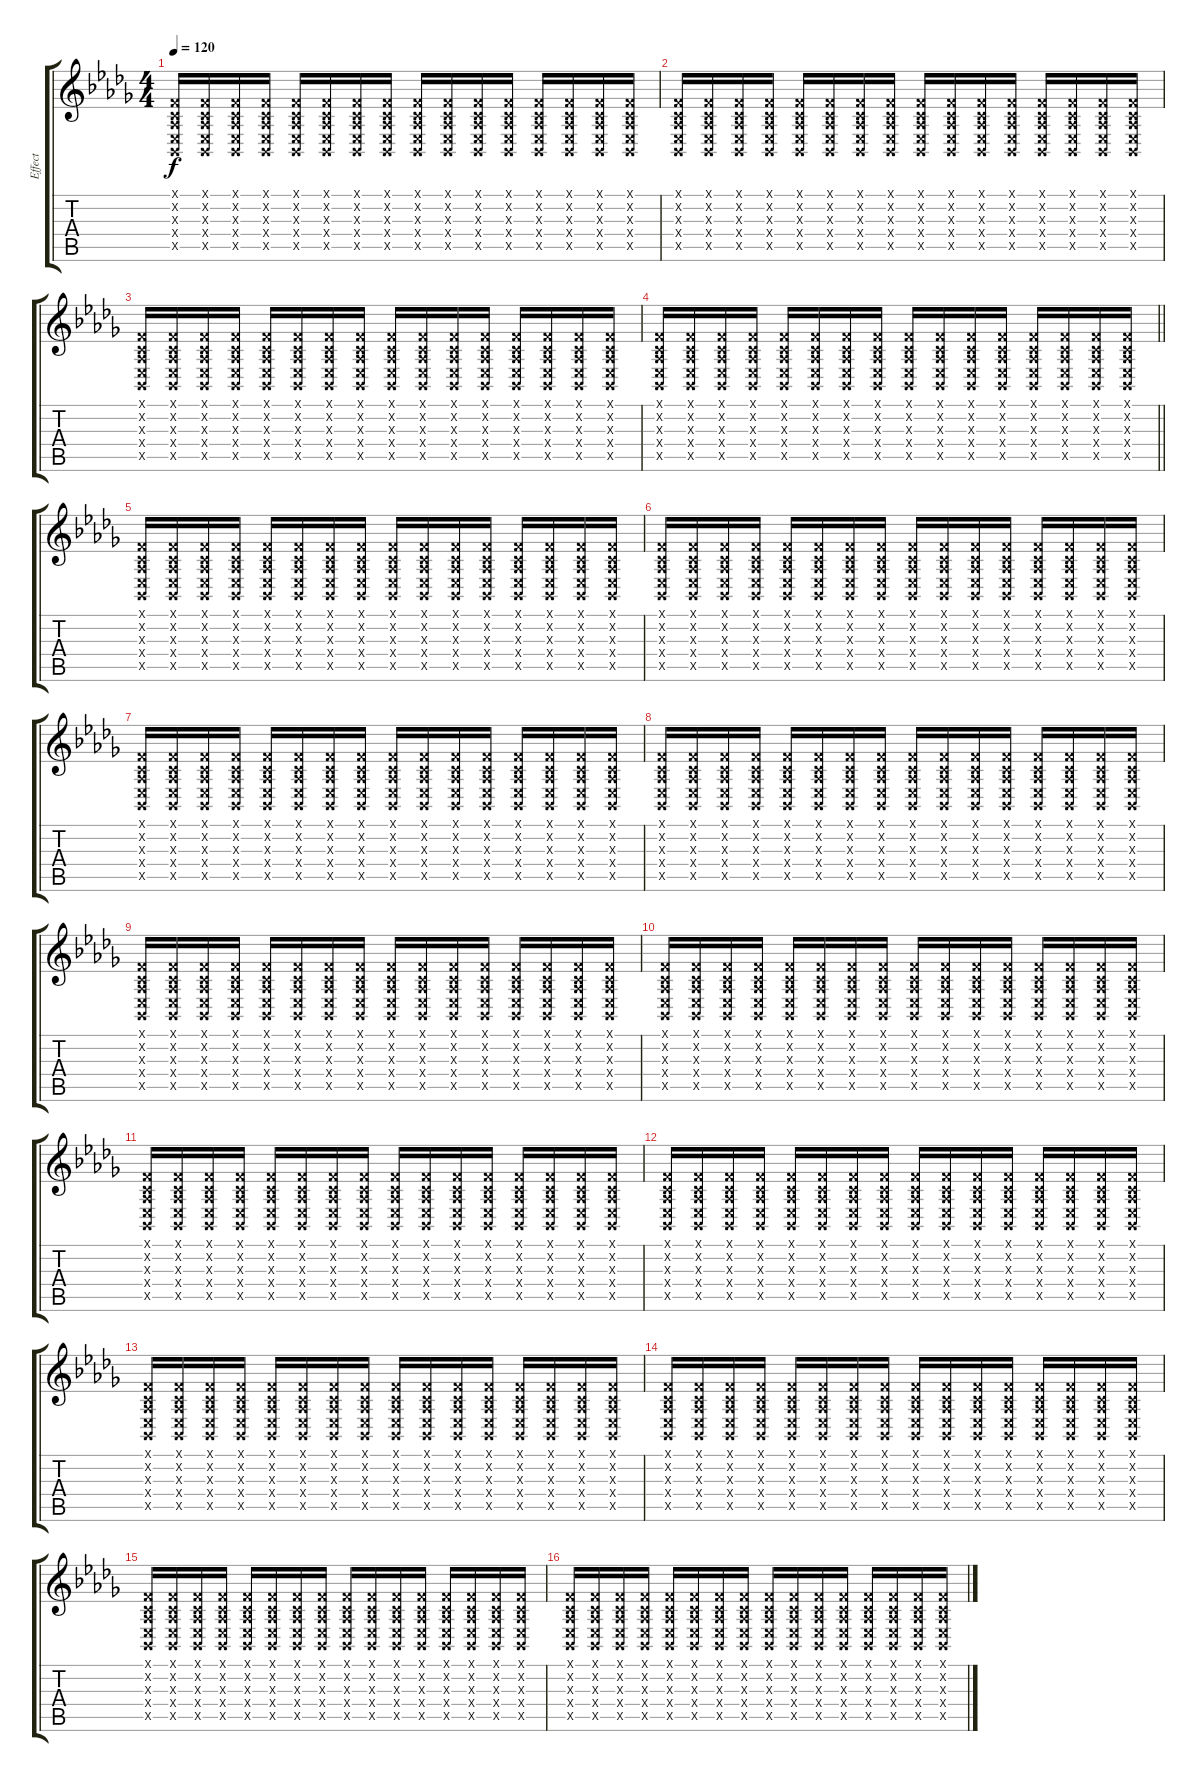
\track ("Effect" "Effect") {instrument guitarfretnoise}
\staff {score tabs}
\tuning (E4 B3 G3 D3 A2 E2) {hide}
\ts (4 4)
\tempo 120
\clef g2
\ks db
(1.1{x} 1.2{x} 1.3{x} 1.4{x} 1.5{x}).16{dy f} (1.1{x} 1.2{x} 1.3{x} 1.4{x} 1.5{x}).16 (1.1{x} 1.2{x} 1.3{x} 1.4{x} 1.5{x}).16 (1.1{x} 1.2{x} 1.3{x} 1.4{x} 1.5{x}).16 (1.1{x} 1.2{x} 1.3{x} 1.4{x} 1.5{x}).16 (1.1{x} 1.2{x} 1.3{x} 1.4{x} 1.5{x}).16 (1.1{x} 1.2{x} 1.3{x} 1.4{x} 1.5{x}).16 (1.1{x} 1.2{x} 1.3{x} 1.4{x} 1.5{x}).16 (1.1{x} 1.2{x} 1.3{x} 1.4{x} 1.5{x}).16 (1.1{x} 1.2{x} 1.3{x} 1.4{x} 1.5{x}).16 (1.1{x} 1.2{x} 1.3{x} 1.4{x} 1.5{x}).16 (1.1{x} 1.2{x} 1.3{x} 1.4{x} 1.5{x}).16 (1.1{x} 1.2{x} 1.3{x} 1.4{x} 1.5{x}).16 (1.1{x} 1.2{x} 1.3{x} 1.4{x} 1.5{x}).16 (1.1{x} 1.2{x} 1.3{x} 1.4{x} 1.5{x}).16 (1.1{x} 1.2{x} 1.3{x} 1.4{x} 1.5{x}).16 |
(1.1{x} 1.2{x} 1.3{x} 1.4{x} 1.5{x}).16 (1.1{x} 1.2{x} 1.3{x} 1.4{x} 1.5{x}).16 (1.1{x} 1.2{x} 1.3{x} 1.4{x} 1.5{x}).16 (1.1{x} 1.2{x} 1.3{x} 1.4{x} 1.5{x}).16 (1.1{x} 1.2{x} 1.3{x} 1.4{x} 1.5{x}).16 (1.1{x} 1.2{x} 1.3{x} 1.4{x} 1.5{x}).16 (1.1{x} 1.2{x} 1.3{x} 1.4{x} 1.5{x}).16 (1.1{x} 1.2{x} 1.3{x} 1.4{x} 1.5{x}).16 (1.1{x} 1.2{x} 1.3{x} 1.4{x} 1.5{x}).16 (1.1{x} 1.2{x} 1.3{x} 1.4{x} 1.5{x}).16 (1.1{x} 1.2{x} 1.3{x} 1.4{x} 1.5{x}).16 (1.1{x} 1.2{x} 1.3{x} 1.4{x} 1.5{x}).16 (1.1{x} 1.2{x} 1.3{x} 1.4{x} 1.5{x}).16 (1.1{x} 1.2{x} 1.3{x} 1.4{x} 1.5{x}).16 (1.1{x} 1.2{x} 1.3{x} 1.4{x} 1.5{x}).16 (1.1{x} 1.2{x} 1.3{x} 1.4{x} 1.5{x}).16 |
(1.1{x} 1.2{x} 1.3{x} 1.4{x} 1.5{x}).16 (1.1{x} 1.2{x} 1.3{x} 1.4{x} 1.5{x}).16 (1.1{x} 1.2{x} 1.3{x} 1.4{x} 1.5{x}).16 (1.1{x} 1.2{x} 1.3{x} 1.4{x} 1.5{x}).16 (1.1{x} 1.2{x} 1.3{x} 1.4{x} 1.5{x}).16 (1.1{x} 1.2{x} 1.3{x} 1.4{x} 1.5{x}).16 (1.1{x} 1.2{x} 1.3{x} 1.4{x} 1.5{x}).16 (1.1{x} 1.2{x} 1.3{x} 1.4{x} 1.5{x}).16 (1.1{x} 1.2{x} 1.3{x} 1.4{x} 1.5{x}).16 (1.1{x} 1.2{x} 1.3{x} 1.4{x} 1.5{x}).16 (1.1{x} 1.2{x} 1.3{x} 1.4{x} 1.5{x}).16 (1.1{x} 1.2{x} 1.3{x} 1.4{x} 1.5{x}).16 (1.1{x} 1.2{x} 1.3{x} 1.4{x} 1.5{x}).16 (1.1{x} 1.2{x} 1.3{x} 1.4{x} 1.5{x}).16 (1.1{x} 1.2{x} 1.3{x} 1.4{x} 1.5{x}).16 (1.1{x} 1.2{x} 1.3{x} 1.4{x} 1.5{x}).16 |
\barLineRight lightlight
(1.1{x} 1.2{x} 1.3{x} 1.4{x} 1.5{x}).16 (1.1{x} 1.2{x} 1.3{x} 1.4{x} 1.5{x}).16 (1.1{x} 1.2{x} 1.3{x} 1.4{x} 1.5{x}).16 (1.1{x} 1.2{x} 1.3{x} 1.4{x} 1.5{x}).16 (1.1{x} 1.2{x} 1.3{x} 1.4{x} 1.5{x}).16 (1.1{x} 1.2{x} 1.3{x} 1.4{x} 1.5{x}).16 (1.1{x} 1.2{x} 1.3{x} 1.4{x} 1.5{x}).16 (1.1{x} 1.2{x} 1.3{x} 1.4{x} 1.5{x}).16 (1.1{x} 1.2{x} 1.3{x} 1.4{x} 1.5{x}).16 (1.1{x} 1.2{x} 1.3{x} 1.4{x} 1.5{x}).16 (1.1{x} 1.2{x} 1.3{x} 1.4{x} 1.5{x}).16 (1.1{x} 1.2{x} 1.3{x} 1.4{x} 1.5{x}).16 (1.1{x} 1.2{x} 1.3{x} 1.4{x} 1.5{x}).16 (1.1{x} 1.2{x} 1.3{x} 1.4{x} 1.5{x}).16 (1.1{x} 1.2{x} 1.3{x} 1.4{x} 1.5{x}).16 (1.1{x} 1.2{x} 1.3{x} 1.4{x} 1.5{x}).16 |
(1.1{x} 1.2{x} 1.3{x} 1.4{x} 1.5{x}).16 (1.1{x} 1.2{x} 1.3{x} 1.4{x} 1.5{x}).16 (1.1{x} 1.2{x} 1.3{x} 1.4{x} 1.5{x}).16 (1.1{x} 1.2{x} 1.3{x} 1.4{x} 1.5{x}).16 (1.1{x} 1.2{x} 1.3{x} 1.4{x} 1.5{x}).16 (1.1{x} 1.2{x} 1.3{x} 1.4{x} 1.5{x}).16 (1.1{x} 1.2{x} 1.3{x} 1.4{x} 1.5{x}).16 (1.1{x} 1.2{x} 1.3{x} 1.4{x} 1.5{x}).16 (1.1{x} 1.2{x} 1.3{x} 1.4{x} 1.5{x}).16 (1.1{x} 1.2{x} 1.3{x} 1.4{x} 1.5{x}).16 (1.1{x} 1.2{x} 1.3{x} 1.4{x} 1.5{x}).16 (1.1{x} 1.2{x} 1.3{x} 1.4{x} 1.5{x}).16 (1.1{x} 1.2{x} 1.3{x} 1.4{x} 1.5{x}).16 (1.1{x} 1.2{x} 1.3{x} 1.4{x} 1.5{x}).16 (1.1{x} 1.2{x} 1.3{x} 1.4{x} 1.5{x}).16 (1.1{x} 1.2{x} 1.3{x} 1.4{x} 1.5{x}).16 |
(1.1{x} 1.2{x} 1.3{x} 1.4{x} 1.5{x}).16 (1.1{x} 1.2{x} 1.3{x} 1.4{x} 1.5{x}).16 (1.1{x} 1.2{x} 1.3{x} 1.4{x} 1.5{x}).16 (1.1{x} 1.2{x} 1.3{x} 1.4{x} 1.5{x}).16 (1.1{x} 1.2{x} 1.3{x} 1.4{x} 1.5{x}).16 (1.1{x} 1.2{x} 1.3{x} 1.4{x} 1.5{x}).16 (1.1{x} 1.2{x} 1.3{x} 1.4{x} 1.5{x}).16 (1.1{x} 1.2{x} 1.3{x} 1.4{x} 1.5{x}).16 (1.1{x} 1.2{x} 1.3{x} 1.4{x} 1.5{x}).16 (1.1{x} 1.2{x} 1.3{x} 1.4{x} 1.5{x}).16 (1.1{x} 1.2{x} 1.3{x} 1.4{x} 1.5{x}).16 (1.1{x} 1.2{x} 1.3{x} 1.4{x} 1.5{x}).16 (1.1{x} 1.2{x} 1.3{x} 1.4{x} 1.5{x}).16 (1.1{x} 1.2{x} 1.3{x} 1.4{x} 1.5{x}).16 (1.1{x} 1.2{x} 1.3{x} 1.4{x} 1.5{x}).16 (1.1{x} 1.2{x} 1.3{x} 1.4{x} 1.5{x}).16 |
(1.1{x} 1.2{x} 1.3{x} 1.4{x} 1.5{x}).16 (1.1{x} 1.2{x} 1.3{x} 1.4{x} 1.5{x}).16 (1.1{x} 1.2{x} 1.3{x} 1.4{x} 1.5{x}).16 (1.1{x} 1.2{x} 1.3{x} 1.4{x} 1.5{x}).16 (1.1{x} 1.2{x} 1.3{x} 1.4{x} 1.5{x}).16 (1.1{x} 1.2{x} 1.3{x} 1.4{x} 1.5{x}).16 (1.1{x} 1.2{x} 1.3{x} 1.4{x} 1.5{x}).16 (1.1{x} 1.2{x} 1.3{x} 1.4{x} 1.5{x}).16 (1.1{x} 1.2{x} 1.3{x} 1.4{x} 1.5{x}).16 (1.1{x} 1.2{x} 1.3{x} 1.4{x} 1.5{x}).16 (1.1{x} 1.2{x} 1.3{x} 1.4{x} 1.5{x}).16 (1.1{x} 1.2{x} 1.3{x} 1.4{x} 1.5{x}).16 (1.1{x} 1.2{x} 1.3{x} 1.4{x} 1.5{x}).16 (1.1{x} 1.2{x} 1.3{x} 1.4{x} 1.5{x}).16 (1.1{x} 1.2{x} 1.3{x} 1.4{x} 1.5{x}).16 (1.1{x} 1.2{x} 1.3{x} 1.4{x} 1.5{x}).16 |
(1.1{x} 1.2{x} 1.3{x} 1.4{x} 1.5{x}).16 (1.1{x} 1.2{x} 1.3{x} 1.4{x} 1.5{x}).16 (1.1{x} 1.2{x} 1.3{x} 1.4{x} 1.5{x}).16 (1.1{x} 1.2{x} 1.3{x} 1.4{x} 1.5{x}).16 (1.1{x} 1.2{x} 1.3{x} 1.4{x} 1.5{x}).16 (1.1{x} 1.2{x} 1.3{x} 1.4{x} 1.5{x}).16 (1.1{x} 1.2{x} 1.3{x} 1.4{x} 1.5{x}).16 (1.1{x} 1.2{x} 1.3{x} 1.4{x} 1.5{x}).16 (1.1{x} 1.2{x} 1.3{x} 1.4{x} 1.5{x}).16 (1.1{x} 1.2{x} 1.3{x} 1.4{x} 1.5{x}).16 (1.1{x} 1.2{x} 1.3{x} 1.4{x} 1.5{x}).16 (1.1{x} 1.2{x} 1.3{x} 1.4{x} 1.5{x}).16 (1.1{x} 1.2{x} 1.3{x} 1.4{x} 1.5{x}).16 (1.1{x} 1.2{x} 1.3{x} 1.4{x} 1.5{x}).16 (1.1{x} 1.2{x} 1.3{x} 1.4{x} 1.5{x}).16 (1.1{x} 1.2{x} 1.3{x} 1.4{x} 1.5{x}).16 |
(1.1{x} 1.2{x} 1.3{x} 1.4{x} 1.5{x}).16 (1.1{x} 1.2{x} 1.3{x} 1.4{x} 1.5{x}).16 (1.1{x} 1.2{x} 1.3{x} 1.4{x} 1.5{x}).16 (1.1{x} 1.2{x} 1.3{x} 1.4{x} 1.5{x}).16 (1.1{x} 1.2{x} 1.3{x} 1.4{x} 1.5{x}).16 (1.1{x} 1.2{x} 1.3{x} 1.4{x} 1.5{x}).16 (1.1{x} 1.2{x} 1.3{x} 1.4{x} 1.5{x}).16 (1.1{x} 1.2{x} 1.3{x} 1.4{x} 1.5{x}).16 (1.1{x} 1.2{x} 1.3{x} 1.4{x} 1.5{x}).16 (1.1{x} 1.2{x} 1.3{x} 1.4{x} 1.5{x}).16 (1.1{x} 1.2{x} 1.3{x} 1.4{x} 1.5{x}).16 (1.1{x} 1.2{x} 1.3{x} 1.4{x} 1.5{x}).16 (1.1{x} 1.2{x} 1.3{x} 1.4{x} 1.5{x}).16 (1.1{x} 1.2{x} 1.3{x} 1.4{x} 1.5{x}).16 (1.1{x} 1.2{x} 1.3{x} 1.4{x} 1.5{x}).16 (1.1{x} 1.2{x} 1.3{x} 1.4{x} 1.5{x}).16 |
(1.1{x} 1.2{x} 1.3{x} 1.4{x} 1.5{x}).16 (1.1{x} 1.2{x} 1.3{x} 1.4{x} 1.5{x}).16 (1.1{x} 1.2{x} 1.3{x} 1.4{x} 1.5{x}).16 (1.1{x} 1.2{x} 1.3{x} 1.4{x} 1.5{x}).16 (1.1{x} 1.2{x} 1.3{x} 1.4{x} 1.5{x}).16 (1.1{x} 1.2{x} 1.3{x} 1.4{x} 1.5{x}).16 (1.1{x} 1.2{x} 1.3{x} 1.4{x} 1.5{x}).16 (1.1{x} 1.2{x} 1.3{x} 1.4{x} 1.5{x}).16 (1.1{x} 1.2{x} 1.3{x} 1.4{x} 1.5{x}).16 (1.1{x} 1.2{x} 1.3{x} 1.4{x} 1.5{x}).16 (1.1{x} 1.2{x} 1.3{x} 1.4{x} 1.5{x}).16 (1.1{x} 1.2{x} 1.3{x} 1.4{x} 1.5{x}).16 (1.1{x} 1.2{x} 1.3{x} 1.4{x} 1.5{x}).16 (1.1{x} 1.2{x} 1.3{x} 1.4{x} 1.5{x}).16 (1.1{x} 1.2{x} 1.3{x} 1.4{x} 1.5{x}).16 (1.1{x} 1.2{x} 1.3{x} 1.4{x} 1.5{x}).16 |
(1.1{x} 1.2{x} 1.3{x} 1.4{x} 1.5{x}).16 (1.1{x} 1.2{x} 1.3{x} 1.4{x} 1.5{x}).16 (1.1{x} 1.2{x} 1.3{x} 1.4{x} 1.5{x}).16 (1.1{x} 1.2{x} 1.3{x} 1.4{x} 1.5{x}).16 (1.1{x} 1.2{x} 1.3{x} 1.4{x} 1.5{x}).16 (1.1{x} 1.2{x} 1.3{x} 1.4{x} 1.5{x}).16 (1.1{x} 1.2{x} 1.3{x} 1.4{x} 1.5{x}).16 (1.1{x} 1.2{x} 1.3{x} 1.4{x} 1.5{x}).16 (1.1{x} 1.2{x} 1.3{x} 1.4{x} 1.5{x}).16 (1.1{x} 1.2{x} 1.3{x} 1.4{x} 1.5{x}).16 (1.1{x} 1.2{x} 1.3{x} 1.4{x} 1.5{x}).16 (1.1{x} 1.2{x} 1.3{x} 1.4{x} 1.5{x}).16 (1.1{x} 1.2{x} 1.3{x} 1.4{x} 1.5{x}).16 (1.1{x} 1.2{x} 1.3{x} 1.4{x} 1.5{x}).16 (1.1{x} 1.2{x} 1.3{x} 1.4{x} 1.5{x}).16 (1.1{x} 1.2{x} 1.3{x} 1.4{x} 1.5{x}).16 |
(1.1{x} 1.2{x} 1.3{x} 1.4{x} 1.5{x}).16 (1.1{x} 1.2{x} 1.3{x} 1.4{x} 1.5{x}).16 (1.1{x} 1.2{x} 1.3{x} 1.4{x} 1.5{x}).16 (1.1{x} 1.2{x} 1.3{x} 1.4{x} 1.5{x}).16 (1.1{x} 1.2{x} 1.3{x} 1.4{x} 1.5{x}).16 (1.1{x} 1.2{x} 1.3{x} 1.4{x} 1.5{x}).16 (1.1{x} 1.2{x} 1.3{x} 1.4{x} 1.5{x}).16 (1.1{x} 1.2{x} 1.3{x} 1.4{x} 1.5{x}).16 (1.1{x} 1.2{x} 1.3{x} 1.4{x} 1.5{x}).16 (1.1{x} 1.2{x} 1.3{x} 1.4{x} 1.5{x}).16 (1.1{x} 1.2{x} 1.3{x} 1.4{x} 1.5{x}).16 (1.1{x} 1.2{x} 1.3{x} 1.4{x} 1.5{x}).16 (1.1{x} 1.2{x} 1.3{x} 1.4{x} 1.5{x}).16 (1.1{x} 1.2{x} 1.3{x} 1.4{x} 1.5{x}).16 (1.1{x} 1.2{x} 1.3{x} 1.4{x} 1.5{x}).16 (1.1{x} 1.2{x} 1.3{x} 1.4{x} 1.5{x}).16 |
(1.1{x} 1.2{x} 1.3{x} 1.4{x} 1.5{x}).16 (1.1{x} 1.2{x} 1.3{x} 1.4{x} 1.5{x}).16 (1.1{x} 1.2{x} 1.3{x} 1.4{x} 1.5{x}).16 (1.1{x} 1.2{x} 1.3{x} 1.4{x} 1.5{x}).16 (1.1{x} 1.2{x} 1.3{x} 1.4{x} 1.5{x}).16 (1.1{x} 1.2{x} 1.3{x} 1.4{x} 1.5{x}).16 (1.1{x} 1.2{x} 1.3{x} 1.4{x} 1.5{x}).16 (1.1{x} 1.2{x} 1.3{x} 1.4{x} 1.5{x}).16 (1.1{x} 1.2{x} 1.3{x} 1.4{x} 1.5{x}).16 (1.1{x} 1.2{x} 1.3{x} 1.4{x} 1.5{x}).16 (1.1{x} 1.2{x} 1.3{x} 1.4{x} 1.5{x}).16 (1.1{x} 1.2{x} 1.3{x} 1.4{x} 1.5{x}).16 (1.1{x} 1.2{x} 1.3{x} 1.4{x} 1.5{x}).16 (1.1{x} 1.2{x} 1.3{x} 1.4{x} 1.5{x}).16 (1.1{x} 1.2{x} 1.3{x} 1.4{x} 1.5{x}).16 (1.1{x} 1.2{x} 1.3{x} 1.4{x} 1.5{x}).16 |
(1.1{x} 1.2{x} 1.3{x} 1.4{x} 1.5{x}).16 (1.1{x} 1.2{x} 1.3{x} 1.4{x} 1.5{x}).16 (1.1{x} 1.2{x} 1.3{x} 1.4{x} 1.5{x}).16 (1.1{x} 1.2{x} 1.3{x} 1.4{x} 1.5{x}).16 (1.1{x} 1.2{x} 1.3{x} 1.4{x} 1.5{x}).16 (1.1{x} 1.2{x} 1.3{x} 1.4{x} 1.5{x}).16 (1.1{x} 1.2{x} 1.3{x} 1.4{x} 1.5{x}).16 (1.1{x} 1.2{x} 1.3{x} 1.4{x} 1.5{x}).16 (1.1{x} 1.2{x} 1.3{x} 1.4{x} 1.5{x}).16 (1.1{x} 1.2{x} 1.3{x} 1.4{x} 1.5{x}).16 (1.1{x} 1.2{x} 1.3{x} 1.4{x} 1.5{x}).16 (1.1{x} 1.2{x} 1.3{x} 1.4{x} 1.5{x}).16 (1.1{x} 1.2{x} 1.3{x} 1.4{x} 1.5{x}).16 (1.1{x} 1.2{x} 1.3{x} 1.4{x} 1.5{x}).16 (1.1{x} 1.2{x} 1.3{x} 1.4{x} 1.5{x}).16 (1.1{x} 1.2{x} 1.3{x} 1.4{x} 1.5{x}).16 |
(1.1{x} 1.2{x} 1.3{x} 1.4{x} 1.5{x}).16 (1.1{x} 1.2{x} 1.3{x} 1.4{x} 1.5{x}).16 (1.1{x} 1.2{x} 1.3{x} 1.4{x} 1.5{x}).16 (1.1{x} 1.2{x} 1.3{x} 1.4{x} 1.5{x}).16 (1.1{x} 1.2{x} 1.3{x} 1.4{x} 1.5{x}).16 (1.1{x} 1.2{x} 1.3{x} 1.4{x} 1.5{x}).16 (1.1{x} 1.2{x} 1.3{x} 1.4{x} 1.5{x}).16 (1.1{x} 1.2{x} 1.3{x} 1.4{x} 1.5{x}).16 (1.1{x} 1.2{x} 1.3{x} 1.4{x} 1.5{x}).16 (1.1{x} 1.2{x} 1.3{x} 1.4{x} 1.5{x}).16 (1.1{x} 1.2{x} 1.3{x} 1.4{x} 1.5{x}).16 (1.1{x} 1.2{x} 1.3{x} 1.4{x} 1.5{x}).16 (1.1{x} 1.2{x} 1.3{x} 1.4{x} 1.5{x}).16 (1.1{x} 1.2{x} 1.3{x} 1.4{x} 1.5{x}).16 (1.1{x} 1.2{x} 1.3{x} 1.4{x} 1.5{x}).16 (1.1{x} 1.2{x} 1.3{x} 1.4{x} 1.5{x}).16 |
(1.1{x} 1.2{x} 1.3{x} 1.4{x} 1.5{x}).16 (1.1{x} 1.2{x} 1.3{x} 1.4{x} 1.5{x}).16 (1.1{x} 1.2{x} 1.3{x} 1.4{x} 1.5{x}).16 (1.1{x} 1.2{x} 1.3{x} 1.4{x} 1.5{x}).16 (1.1{x} 1.2{x} 1.3{x} 1.4{x} 1.5{x}).16 (1.1{x} 1.2{x} 1.3{x} 1.4{x} 1.5{x}).16 (1.1{x} 1.2{x} 1.3{x} 1.4{x} 1.5{x}).16 (1.1{x} 1.2{x} 1.3{x} 1.4{x} 1.5{x}).16 (1.1{x} 1.2{x} 1.3{x} 1.4{x} 1.5{x}).16 (1.1{x} 1.2{x} 1.3{x} 1.4{x} 1.5{x}).16 (1.1{x} 1.2{x} 1.3{x} 1.4{x} 1.5{x}).16 (1.1{x} 1.2{x} 1.3{x} 1.4{x} 1.5{x}).16 (1.1{x} 1.2{x} 1.3{x} 1.4{x} 1.5{x}).16 (1.1{x} 1.2{x} 1.3{x} 1.4{x} 1.5{x}).16 (1.1{x} 1.2{x} 1.3{x} 1.4{x} 1.5{x}).16 (1.1{x} 1.2{x} 1.3{x} 1.4{x} 1.5{x}).16
